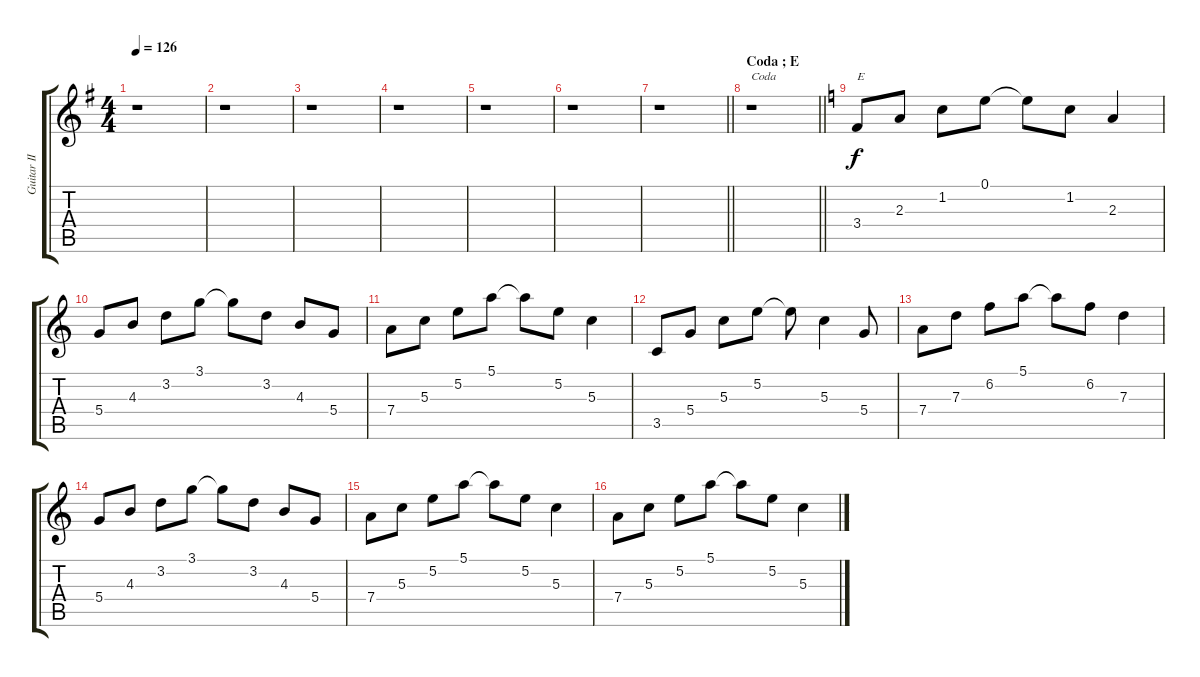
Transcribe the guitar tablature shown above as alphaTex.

\track ("Guitar II" "Guitar II") {instrument overdrivenguitar}
\staff {score tabs}
\tuning (E4 B3 G3 D3 A2 E2) {hide}
\ts (4 4)
\tempo 126
\clef g2
\ks g
r.1{dy f} |
r.1 |
r.1 |
r.1 |
r.1 |
r.1 |
\barLineRight lightlight
r.1 |
\section ("" "Coda ; E")
\barLineRight lightlight
r.1{txt "Coda"} |
\ks c
3.4.8{txt "E"} 2.3.8 1.2.8 0.1.8 0.1{t}.8 1.2.8 2.3.4 |
5.4.8 4.3.8 3.2.8 3.1.8 3.1{t}.8 3.2.8 4.3.8 5.4.8 |
7.4.8 5.3.8 5.2.8 5.1.8 5.1{t}.8 5.2.8 5.3.4 |
3.5.8 5.4.8 5.3.8 5.2.8 5.2{t}.8 5.3.4 5.4.8 |
7.4.8 7.3.8 6.2.8 5.1.8 5.1{t}.8 6.2.8 7.3.4 |
5.4.8 4.3.8 3.2.8 3.1.8 3.1{t}.8 3.2.8 4.3.8 5.4.8 |
7.4.8 5.3.8 5.2.8 5.1.8 5.1{t}.8 5.2.8 5.3.4 |
7.4.8 5.3.8 5.2.8 5.1.8 5.1{t}.8 5.2.8 5.3.4
